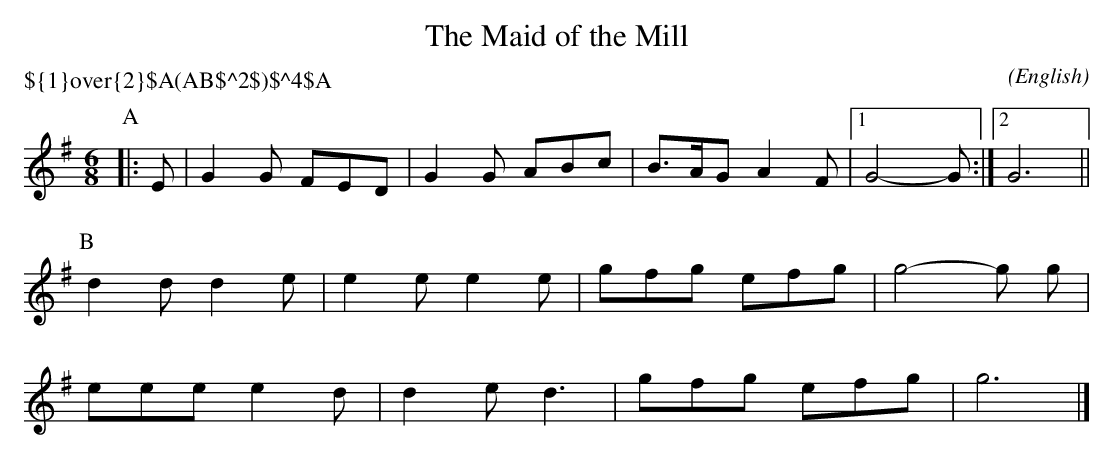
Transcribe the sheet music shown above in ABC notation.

X:1
T:The Maid of the Mill
M:6/8
C:
O:English
P:${1}\over{2}$A(AB$^2$)$^4$A
K:G
P:A
L:1/16
|: E2 | G4 G2 F2E2D2 | G4 G2 A2B2c2 | B3AG2 A4 F2 |1 G8-G2 :|2 G12 ||
P:B
L:1/16
d4 d2 d4 e2 | e4 e2 e4 e2 | g2f2g2 e2f2g2 | g8-g2 g2 |
e2e2e2 e4 d2 | d4 e2 d6 | g2f2g2 e2f2g2 | g12 |]
